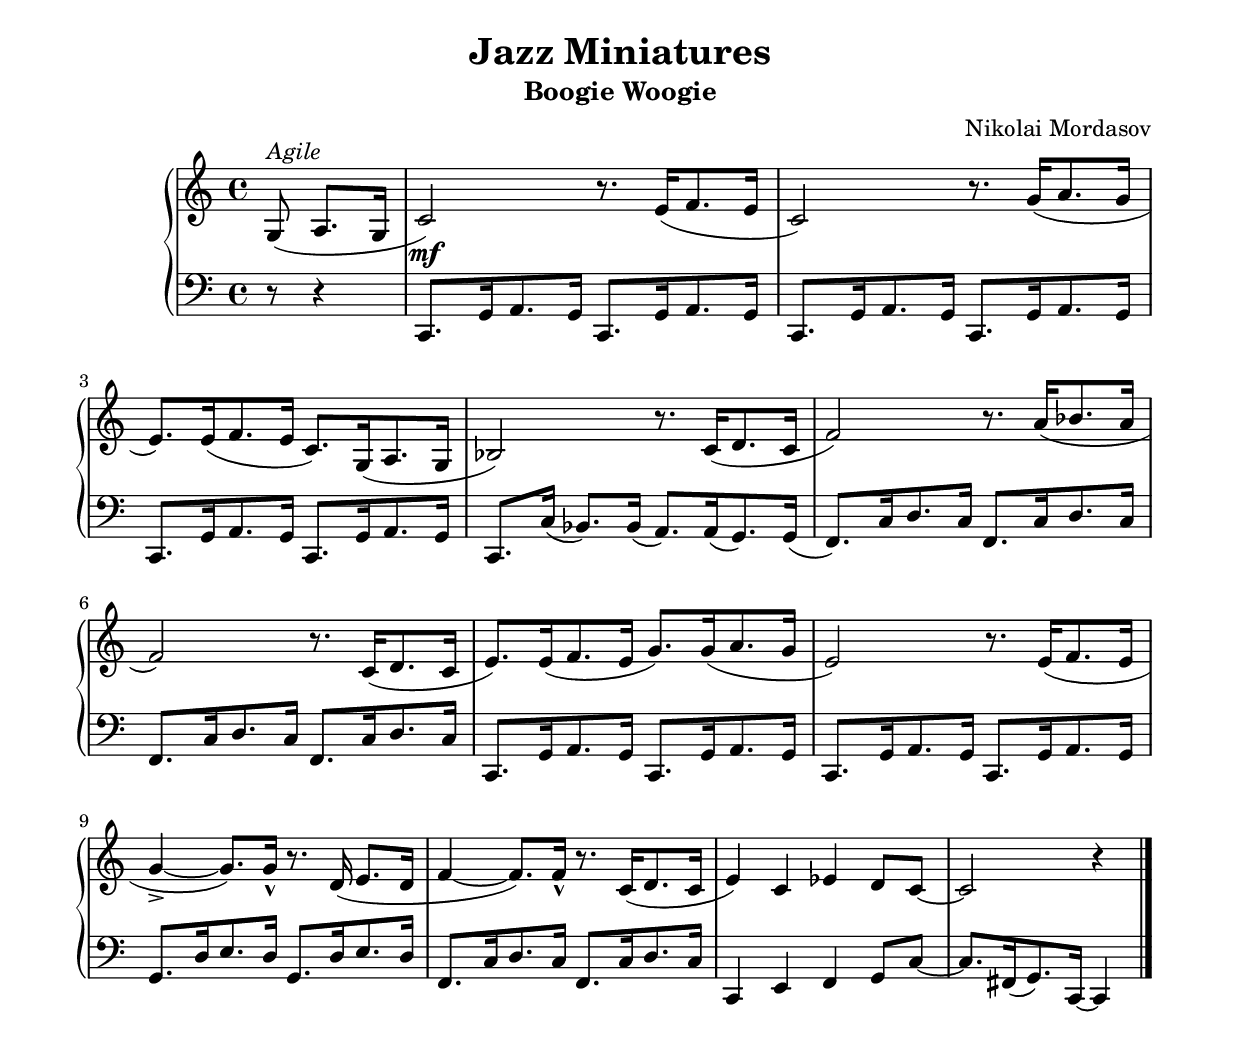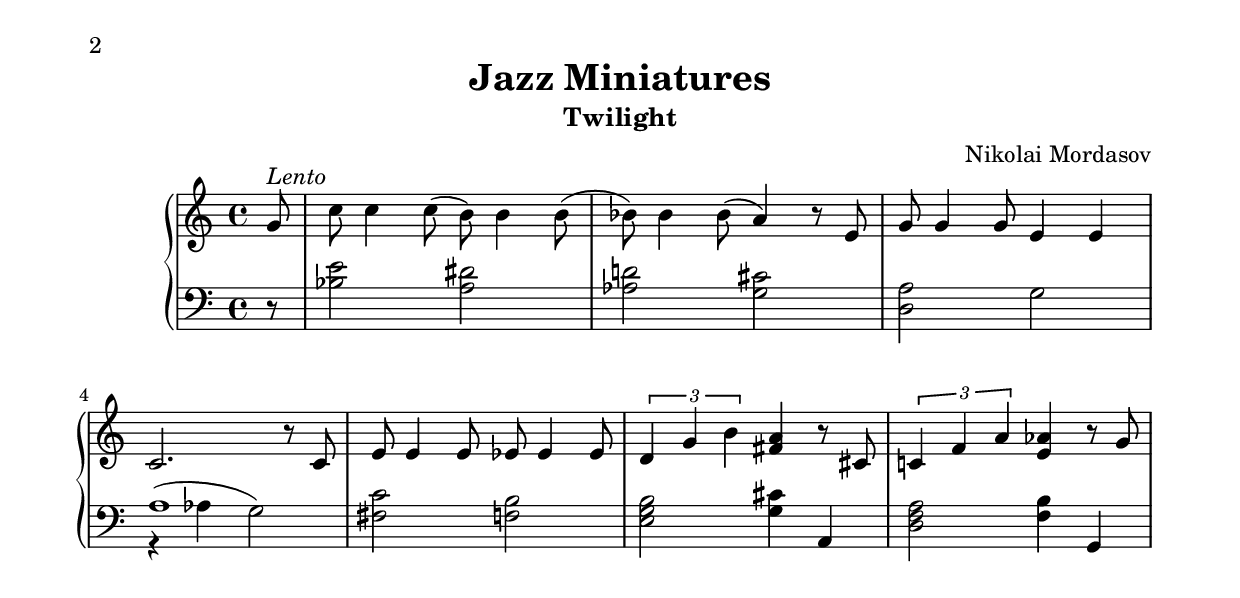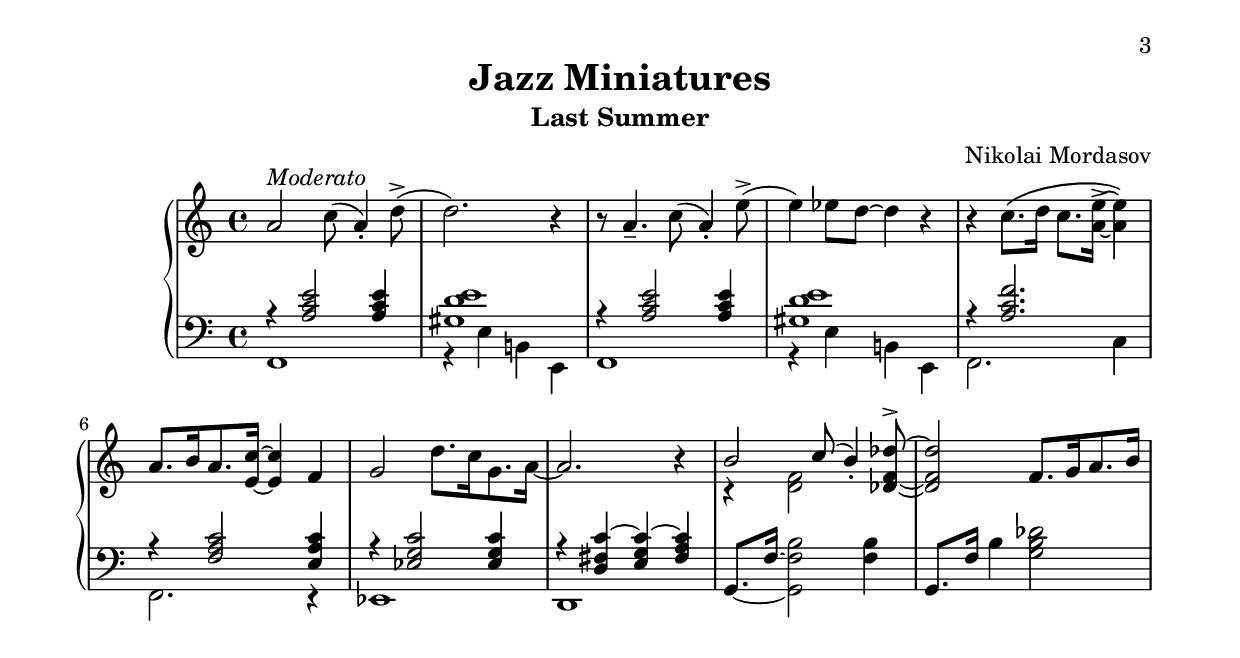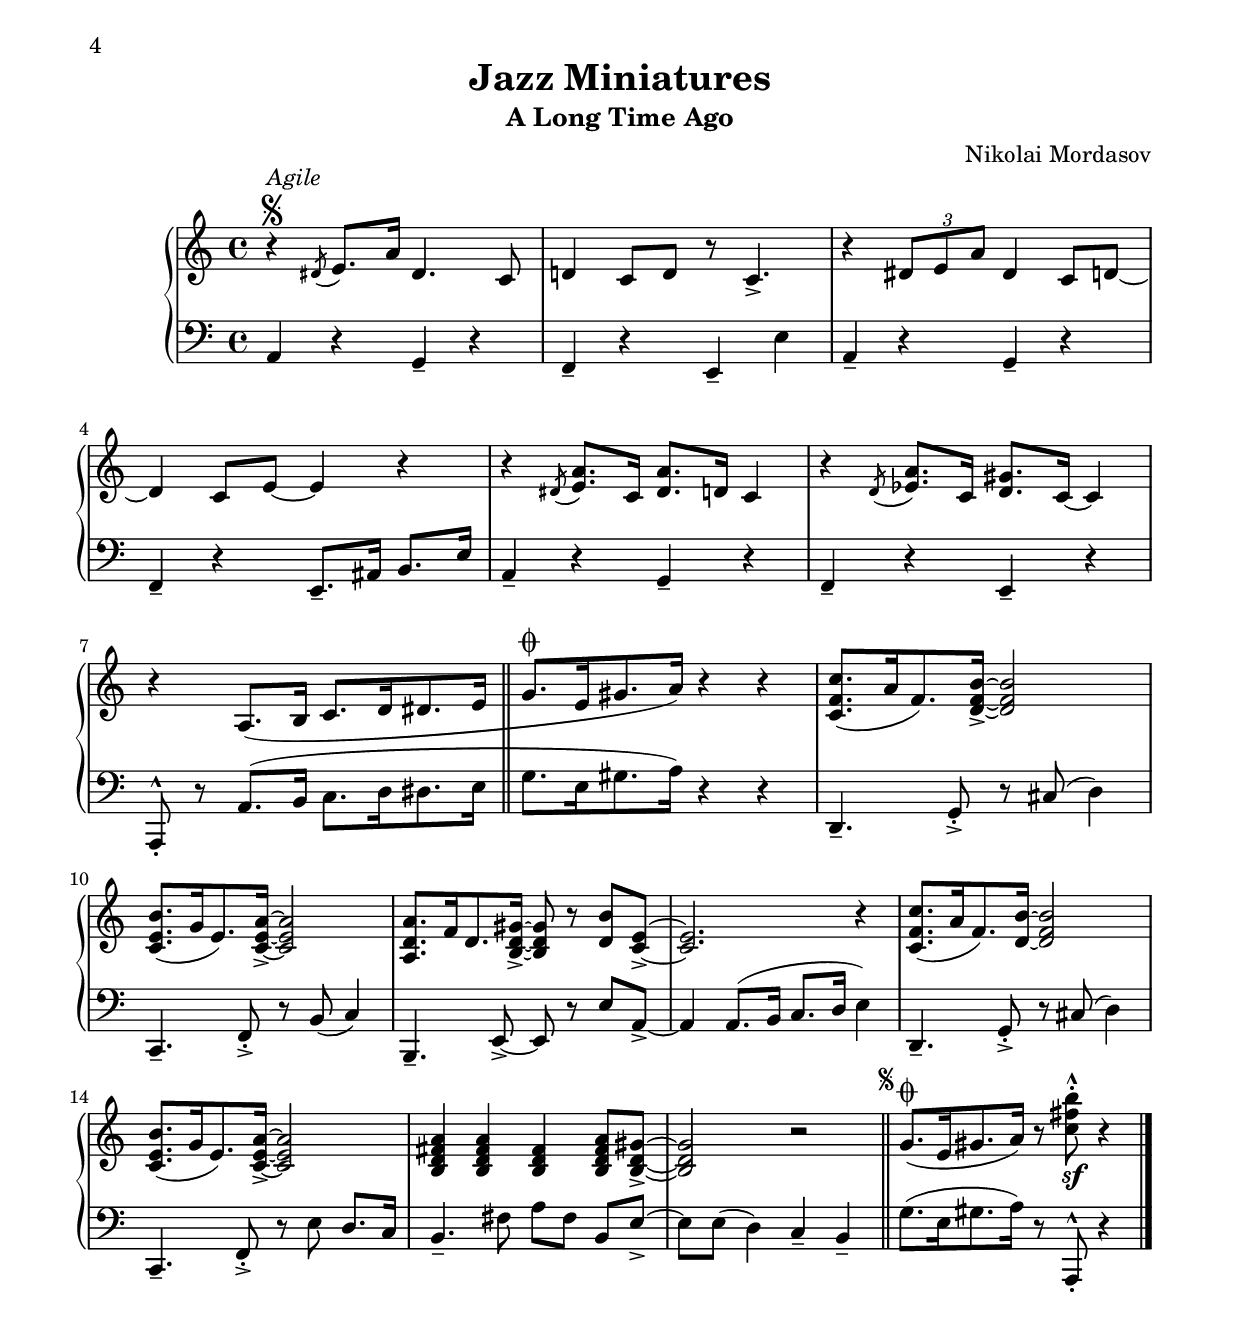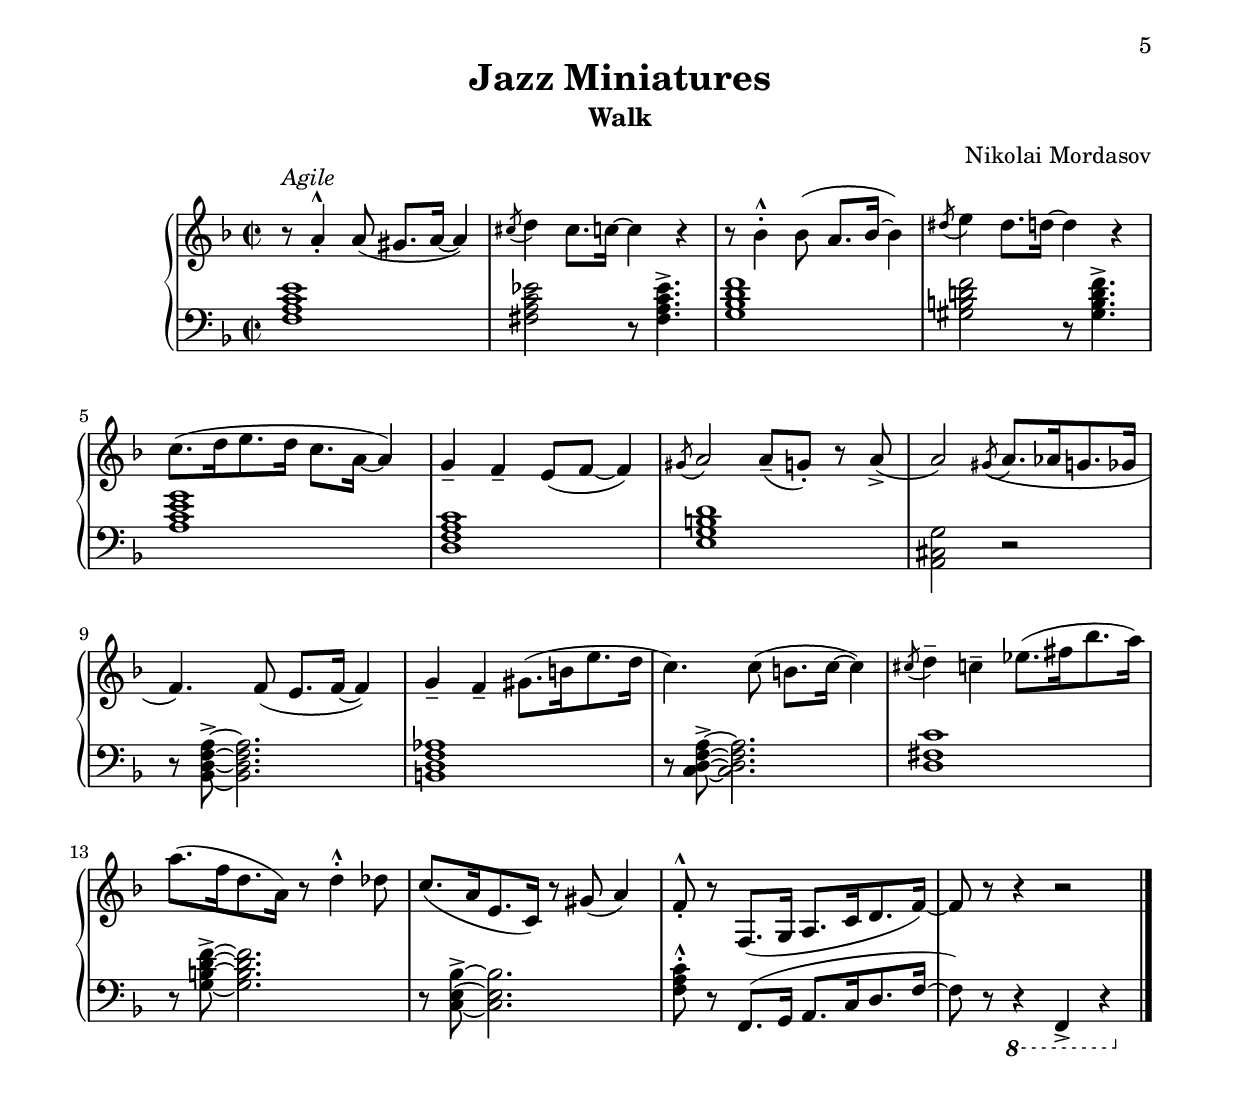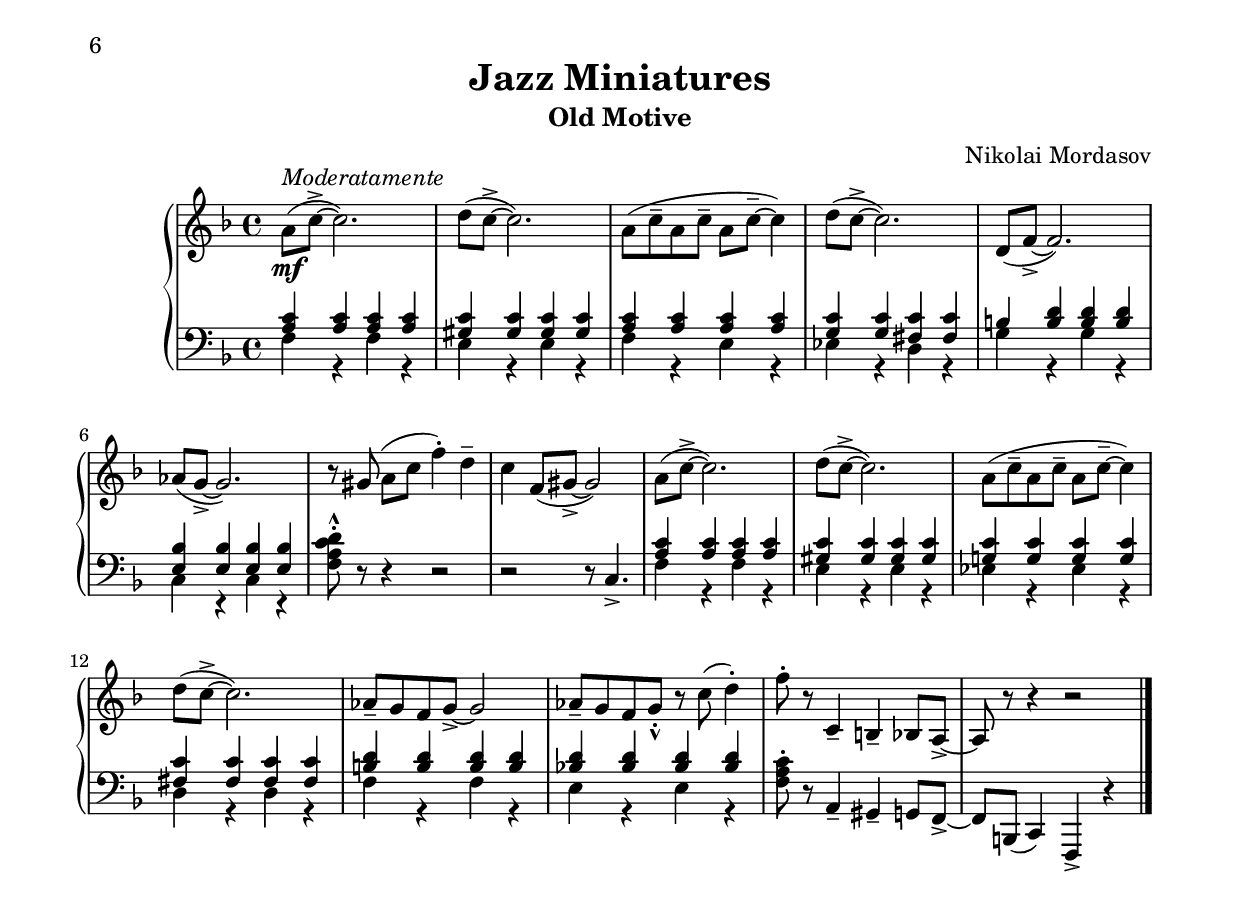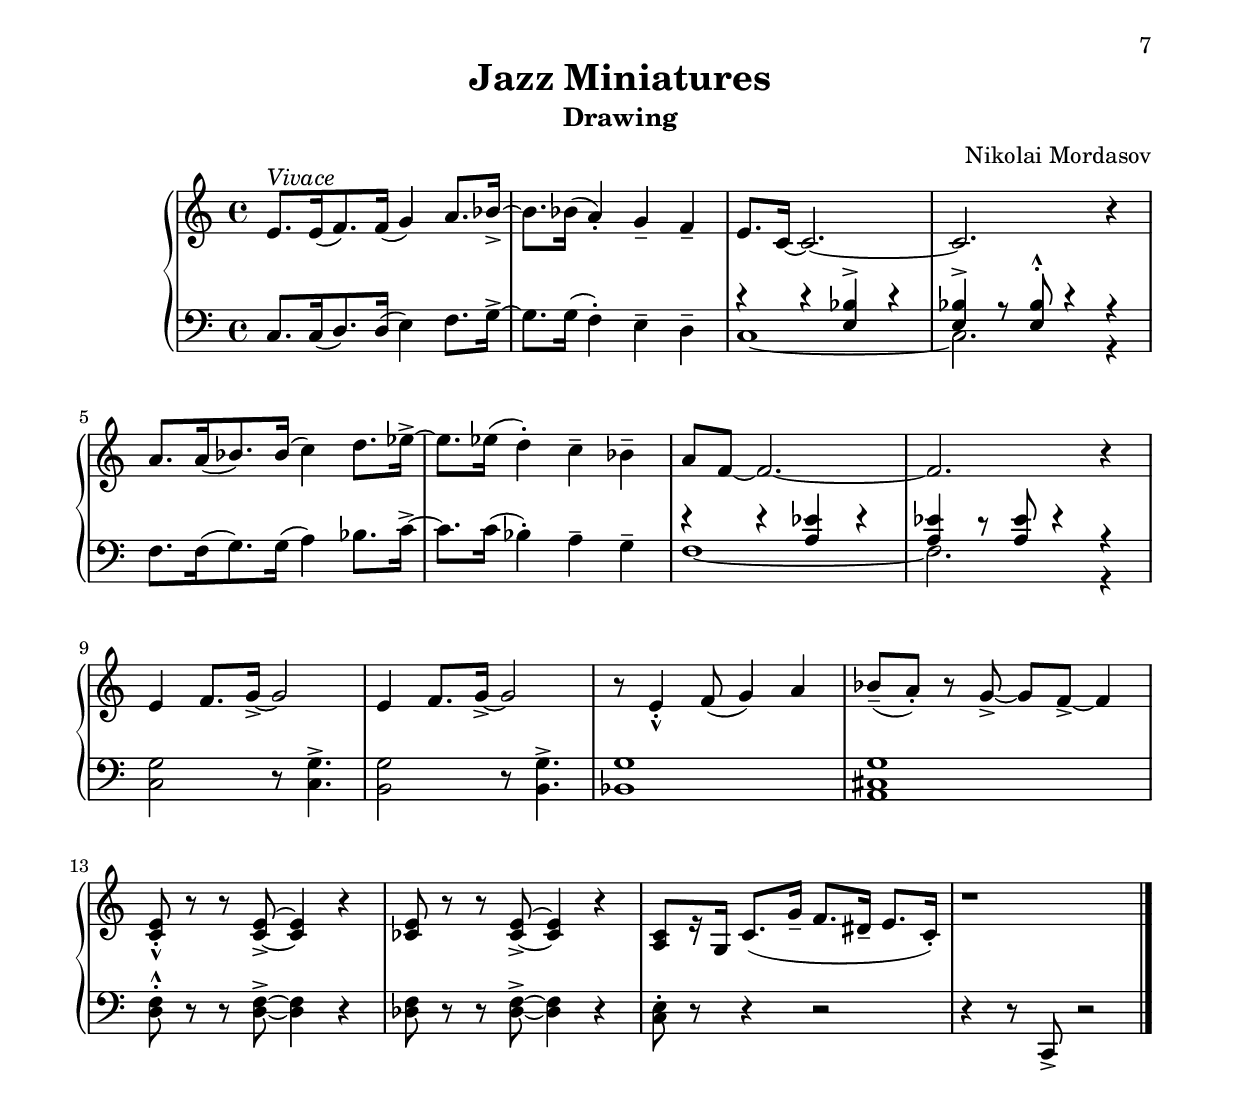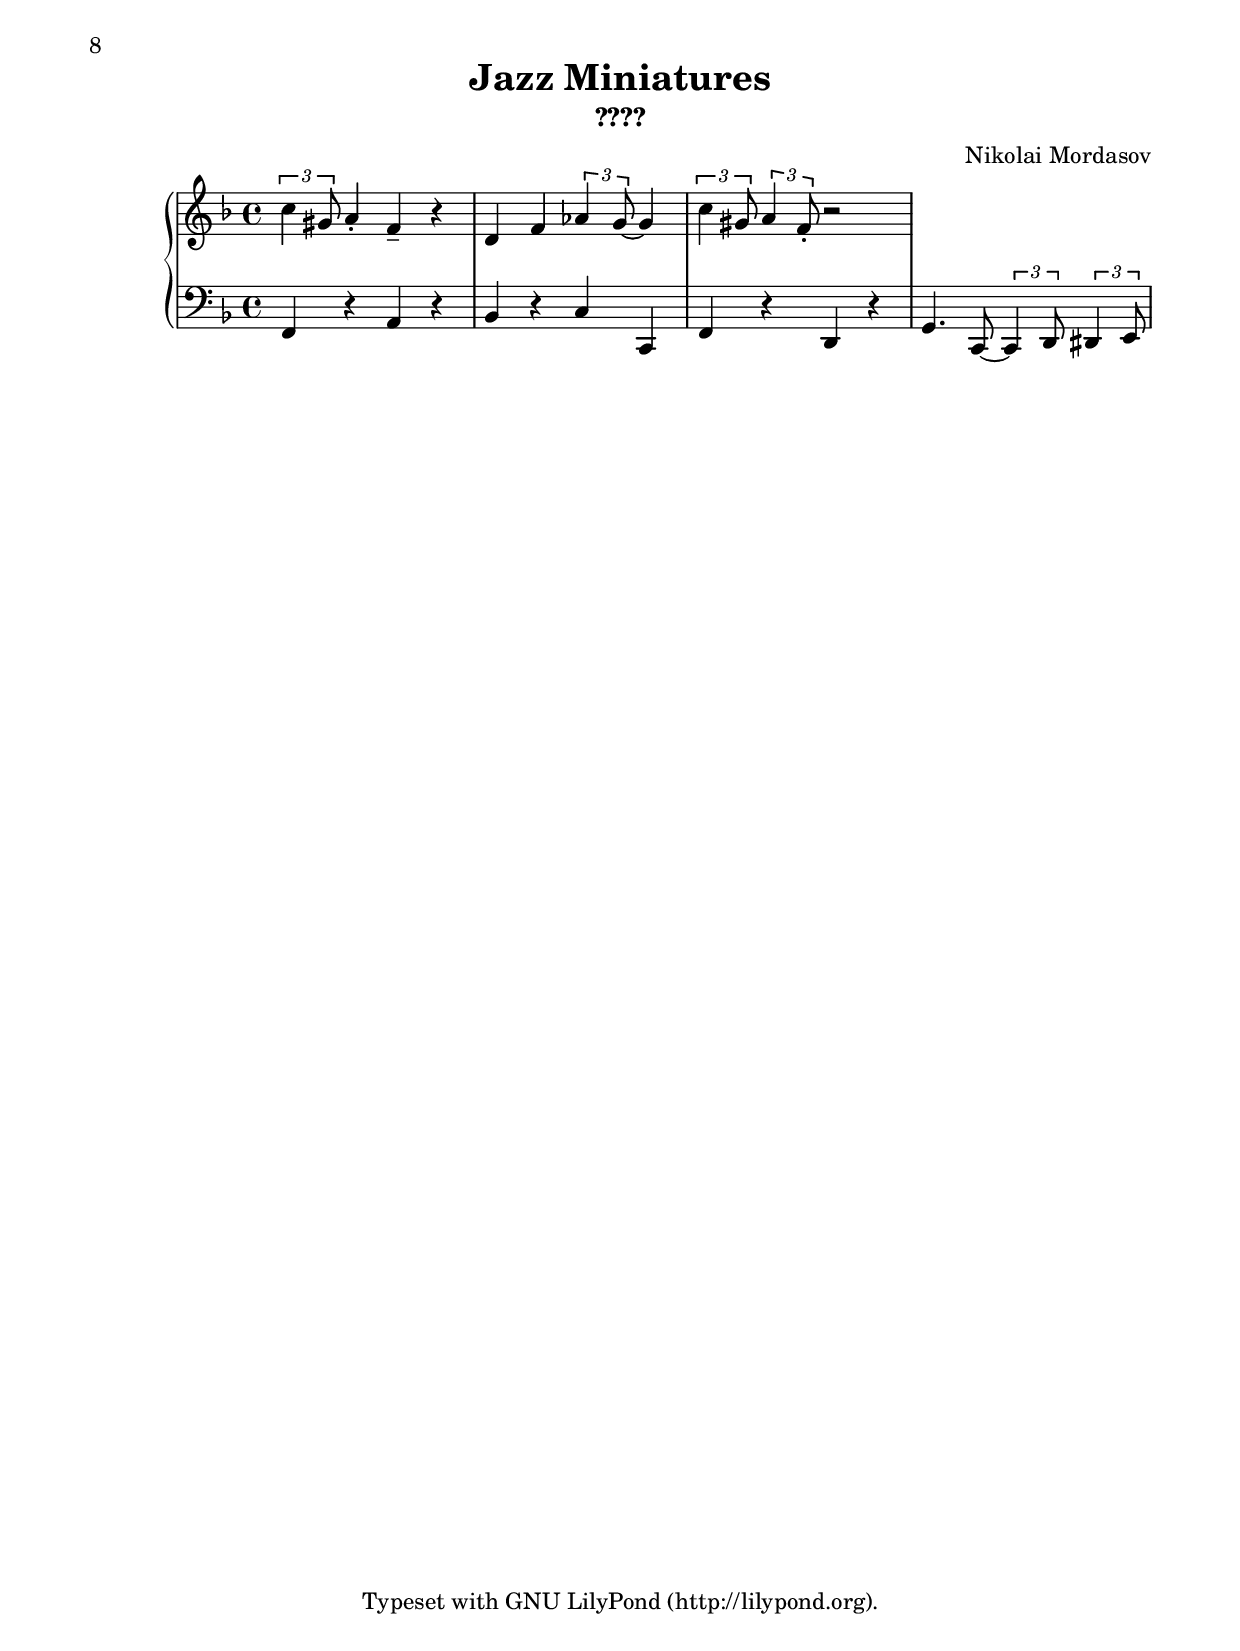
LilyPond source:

\version "2.20.0"

\header {
  title = "Jazz Miniatures"
  composer = "Nikolai Mordasov"
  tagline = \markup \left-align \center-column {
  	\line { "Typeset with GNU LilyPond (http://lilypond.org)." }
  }    
}


dynamicsOne = {
  \partial 4. s8 s4 | s1\mf | s1 | s1     % 1
  s1 | s1 | s1                            % 2
  s1 | s1 | s1                            % 3
  s1 | s1 | s2.                           % 4
}



upperOne = \relative c' {
  \clef treble
  \key c \major
  \time 4/4

  % 1
  \partial 4. g8(^\markup{\italic{Agile}} a8.[ g16] |
  c2) r8. e16([ f8. e16] |
  c2) r8. g'16[( a8. g16] |
  e8.)[ e16( f8. e16] c8.)[ g16( a8. g16] |

  % 2
  bes2) r8. c16[( d8. c16] | 
  f2) r8. a16[( bes8. a16] |
  f2) r8. c16[( d8. c16] |

  % 3
  e8.)[ e16( f8. e16] g8.)[ g16( a8. g16] |
  e2) r8. e16([ f8. e16] |
  g4_> ~ g8.)[ g16]_^ r8. d16( e8. d16

  % 4
  f4 ~ f8.)[ f16_^] r8. c16[( d8. c16] |
  e4) c ees d8[ c]~ |
  c2 r4 \bar "|." 
}

lowerOne = \relative c, {
  \clef bass
  \key c \major
  \time 4/4

  %1 
  \partial 4. r8 r4 |
  c8.[ g'16 a8. g16] c,8.[ g'16 a8. g16] |
  c,8.[ g'16 a8. g16] c,8.[ g'16 a8. g16] |
  c,8.[ g'16 a8. g16] c,8.[ g'16 a8. g16] |

  %2
  c,8.[ c'16]( bes8.)[ bes16]( a8.)[ a16( g8.) g16]( |
  f8.)[ c'16 d8. c16] f,8.[c'16 d8. c16] |
  f,8.[c'16 d8. c16] f,8.[c'16 d8. c16] |
  
  %3 
  c,8.[ g'16 a8. g16] c,8.[ g'16 a8. g16] |
  c,8.[ g'16 a8. g16] c,8.[ g'16 a8. g16] |
  g8.[ d'16 e8. d16] g,8.[ d'16 e8. d16] |

  %4
  f,8.[ c'16 d8. c16] f,8.[ c'16 d8. c16] |
  c,4 e f g8[ c] ~ |
  c8.[ fis,16( g8.) c,16] ~ c4 \bar "|."
}



\bookpart {
  \header {
    subtitle = "Boogie Woogie"
  }

  \score {
    \new PianoStaff = "PianoStaff_pf" 
      <<
      \new Staff = "upper" << \upperOne >>
      \new Dynamics = "dynamics" \dynamicsOne
      \new Staff = "lower" <<  \lowerOne >>
    >>
    \layout { }
  }

  \score {
    \new PianoStaff = "PianoStaff_pf" <<
      \new Staff = "upper" <<  \upperOne \dynamicsOne >>
      \new Staff = "lower" <<  \lowerOne \dynamicsOne >>
    >>
    \midi { 
      \tempo 4 = 120
    }
  }
}


dynamicsTwo = {
  \partial 8 s8 | s1 | s1 | s1 |     % 1 
}

upperTwo = \relative c'' {
  \clef treble
  \key c \major
  \time 4/4

  % 1
  \partial 8 g8^\markup{\italic{Lento}}   | % 1
  c8 c4 c8( b) b4 b8( |                     % 2
  bes8) bes4 bes 8( a4) r8 e |              % 3
  g g4 g8 e4 e |                            % 4

  % 2
  c2. r8 c8 |
  e e4 e8 ees ees4 ees8 |
  \tuplet 3/2 { d4 g b} <fis a> r8 cis |
  \tuplet 3/2 { c!4 f a} <e aes> r8 g |

}

lowerTwo = \relative c' {
  \clef bass
  \key c \major
  \time 4/4

  % 1
  \partial 8  r8 |
  <bes e>2 <a dis> |
  <aes d!> <g cis> |
  <d a'> g |

  % 2
  << a1 \\ \new Voice { \voiceTwo   \override Slur.positions = #'(5 . 0) r4^( aes g2) } >> \oneVoice
  <fis c'>2 <f! b> |
  <e g b> <g cis>4 a, |
  <d f a>2 <f b>4 g, |


}



\bookpart {
  \header {
    subtitle = "Twilight"
  }

  \score {
    \new PianoStaff = "PianoStaff_pf" 
      <<
      \new Staff = "upper" << \upperTwo >>
      \new Dynamics = "dynamics" \dynamicsTwo
      \new Staff = "lower" <<  \lowerTwo >>
    >>
    \layout { }
  }

  \score {
    \new PianoStaff = "PianoStaff_pf" <<
      \new Staff = "upper" <<  \upperTwo \dynamicsTwo >>
      \new Staff = "lower" <<  \lowerTwo \dynamicsTwo >>
    >>
    \midi { 
      \tempo 4 = 60
    }
  }
}


upperThree = \relative c'' {
  \clef treble
  \key c \major
  \time 4/4

  % 1
  a2^\markup{\italic{Moderato}} c8( a4-.) d8->( |
  d2.) r4 | 
  r8 a4._- c8( a4-.) e'8->( |
  e4) ees8[ d] ~ d4 r |

  % 2
  r4 c8.[\( d16] c8.[ <a e'-> >16] ~ q4\) |
  a8.[ b16 a8. <e c'>16] ~ q4 f |
  g2 d'8.[ c16 g8. a16] ~ |

  % 3
  a2. r4 |
  <<
    \new Voice {\voiceOne b2 c8( b4_.) }
    \\
    \new Voice {\voiceTwo r4 <d, f>2  }
  >>
  \oneVoice <des f des'^> >8 ~ | q2 f8.[ g16 a8. b16] |
}

lowerThree = \relative c' {
  \clef bass
  \key c \major
  \time 4/4

  <<
    \new Voice {
        \voiceOne
        % 1
        r4 <a c e>2 q4 | <gis d' e>1 | r4 <a c e>2 q4 | <gis d' e>1 |

        % 2
        r4 <a c f>2. | r4 <f a c>2 <e a c>4 | r4 <ees g c>2 q4 |

        % 3
        r4 <d fis c'> ~ <e g c> ~ <fis a c> |
    }
    \\
    \new Voice {
        \voiceTwo
        % 1
        f,1 | r4 e'4 b! e, | f1 | r4 e' b! e, |
        % 2
        f2. c'4 | f,2. r4 | ees1 |
        % 3
        d1
    }
  >>
  \oneVoice
  \set tieWaitForNote = ##t
  g8.[~ f'16~] <g, f' b>2 <f' b>4 |
  g,8.[ f'16] b4 <g b des>2 |
}



\bookpart {
  \header {
    subtitle = "Last Summer"
  }

  \score {
    \new PianoStaff = "PianoStaff_pf" 
      <<
      \new Staff = "upper" << \upperThree >>
      \new Staff = "lower" <<  \lowerThree >>
    >>
    \layout { }
  }

  \score {
    \new PianoStaff = "PianoStaff_pf" <<
      \new Staff = "upper"  \upperThree
      \new Staff = "lower"  \lowerThree
    >>
    \midi { 
      \tempo 4 = 90
    }
  }
}


upperFour = \relative c' {
  \clef treble
  \key c \major
  \time 4/4

  % 1
  r4^\segno^\markup{\italic{Agile}} \acciaccatura dis8 e8.[ a16] dis,4. c8 |
  d!4 c8[ d] r c4._> |
  r4 \tuplet 3/2 { dis8[ e a] } dis,4 c8[ d!] ~ |
  d4 c8[ e] ~ e4 r |
 
  % 2
  r4 \acciaccatura dis8 <e a>8.[ c16] <dis a'>8.[ d16] c4 |
  r4 \acciaccatura d8 <ees a>8.[ c16] <d gis>8.[ c16] ~ c4 | 
  r4 a8.[( b16] c8.[ d16 dis8. e16] \bar "||"

  % 3
  g8.[^\coda e16 gis8. a16]) r4 r4 |
  <c f, c>8.([ a16 f8.) <d f b>16]_> ~ q2 |
  <c e b'>8.[( g'16 e8.) <c e a>16]_> ~ q2 |

  % 4
  <a d a'>8.[ f'16 d8. <b d gis>16_>] ~ q8 r <d b'>[ <c e>_>] ~ |
  q2. r4 |
  <c f c'>8.[( a'16 f8.) <d b'>16] ~ <d f b>2 |
  <c e b'>8.[( g'16 e8.) <c e a>16_>] ~ q2 |

  % 5
  <b d fis a>4 q <b d fis> <b d fis a>8[ <b d gis>_>] ~ |
  q2 r2  \mark \markup { \abs-fontsize #8 \musicglyph "scripts.segno" } \bar "||"
  g'8.[(^\coda e16 gis8. a16]) r8 <c fis b>8^.^^_\sf r4 \bar "|."
}

lowerFour = \relative c {
  \clef bass
  \key c \major
  \time 4/4

  % 1
  a4 r g_- r |
  f_- r e_- e' |
  a,_- r g_- r |
  f_- r e8.[_- ais16] b8.[ e16] |

  % 2
  a,4_- r g_- r |
  f_- r e_- r |
  a,8_.^^ r a'8.[( b16] c8.[ d16 dis8. e16] \bar "||"

  % 3
  g8.[ e16 gis8. a16]) r4 r |
  d,,4._- g8_._> r cis( d4) |
  c,4._- f8_._> r b( c4) |

  % 4
  b,4._- e8_> ~ e r e'[ a,~_>] |
  a4 a8.[( b16] c8.[ d16] e4) |
  d,4._- g8_._> r cis( d4) |
  c,4._- f8_._> r e' d8.[ c16] |

  % 5
  b4._- fis'8 a[ fis] b,[ e_>] ~ |
  e[ e(] d4) c_- b_- \bar "||"
  
  g'8.([ e16 gis8. a16]) r8 a,,^^_. r4 \bar "|."
}




\bookpart {
  \header {
    subtitle = "A Long Time Ago"
  }

  \score {
    \new PianoStaff = "PianoStaff_pf" 
      <<
      \new Staff = "upper" << \upperFour >>
      \new Staff = "lower" <<  \lowerFour >>
    >>
    \layout { }
  }

  \score {
    \new PianoStaff = "PianoStaff_pf" <<
      \new Staff = "upper"  \upperFour
      \new Staff = "lower"  \lowerFour
    >>
    \midi { 
      \tempo 4 = 90
    }
  }
}

% agile
upperFive = \relative c'' {
  \clef treble
  \key f \major
  \time 2/2

  % 1
  r8^\markup{\italic{Agile}} a4_.^^ a8( gis8.[ a16] ~ a4) |
  \acciaccatura cis8 d4 cis8.[ c16] ~ c4 r |
  r8 bes4^.^^ bes8( a8.[ bes16] ~ bes4) |

  % 2
  \acciaccatura dis8 e4 dis8.[ d16] ~ d4 r |
  c8.[( d16 e8. d16] c8.[ a16] ~ a4) |
  g_- f_- e8([ f] ~ f4) |
  \acciaccatura gis8 a2 a8_-( g!_.) r a_>( |

  % 3
  a2) \acciaccatura gis8( a8. aes16 g8. ges16 |
  f4.) f8( e8. f16 ~ f4) |
  g4_- f_- gis8.( b16 e8. d16 |

  % 4
  c4.)  c8( b8. c16 ~ c4) |
  \acciaccatura cis8 d4^- c^- ees8.( fis16 bes8. a16) |
  a8.( f16 d8. a16) r8 d4^^^. des8 |

  % 5
  c8.( a16 e8. c16) r8 gis'8( a4) |
  f8_.^^ r8 f,8.( g16 a8. c16 d8. f16) ~ |
  f8 r r4 r2 \bar "|."
}

lowerFive = \relative c {
  \clef bass
  \key f \major
  \time 2/2

  % 1
  <f a c e>1 | 
  <fis a c ees>2 r8 q4.^> |
  <g bes d f>1 |

  % 2
  <gis b! d! f>2 r8 q4.^> |
  <a c e g>1 |
  <d, f a c> |
  <e g b d> |


  % 3
  <a, cis g'>2 r |
  r8 <bes d f a>8^> ~ q2. |
  <b d f aes>1 |

  % 4
  r8 <c d f a>^> ~ q2. |
  <d fis c'>1 |
  r8 <g b d f>^> ~ q2. |

  % 5
  r8 <c, e bes'>^> ~ q2. |
  <f a c>8^.^^ r8 f,8.[( g16] a8. c16 d8. f16 ~ |
  f8)    r \ottava #-1 r4    f,,4_> r4 \bar "|."

}




\bookpart {
  \header {
    subtitle = "Walk"
  }

  \score {
    \new PianoStaff = "PianoStaff_pf" 
      <<
      \new Staff = "upper" << \upperFive >>
      \new Staff = "lower" <<  \lowerFive >>
    >>
    \layout { }
  }

  \score {
    \new PianoStaff = "PianoStaff_pf" <<
      \new Staff = "upper"  \upperFive
      \new Staff = "lower"  \lowerFive
    >>
    \midi { 
      \tempo 4 = 105
    }
  }
}

% Moderato
upperSix = \relative c' {
  \clef treble
  \key g \major
  \time 4/4



}

lowerSix = \relative c {
  \clef bass
  \key g \major
  \time 4/4

}




\bookpart {
  \header {
    subtitle = "Seller, Apple"
  }

  \score {
    \new PianoStaff = "PianoStaff_pf" 
      <<
      \new Staff = "upper" << \upperSix >>
      \new Staff = "lower" <<  \lowerSix >>
    >>
    \layout { }
  }

  \score {
    \new PianoStaff = "PianoStaff_pf" <<
      \new Staff = "upper"  \upperSix
      \new Staff = "lower"  \lowerSix
    >>
    \midi { 
      \tempo 4 = 90
    }
  }
}

% Moderato
upperSeven = \relative c'' {
  \clef treble
  \key f \major
  \time 4/4

    % 1
    a8(_\mf^\markup{\italic{Moderatamente}} c^> ~ c2.) |
    d8( c^> ~ c2.) |
    a8( c^- a c^- a c^- ~ c4) |
    d8( c^> ~ c2.) 

    % 2
    d,8( f_> ~ f2.) |
    aes8( g_> ~ g2.) |
    r8 gis( a[ c] f4^.) d^- |
    c4 f,8( gis_> ~ gis2) |

    % 3
    a8( c^> ~ c2.) |
    d8( c^> ~ c2.) |
    a8( c^- a c^- a c^- ~ c4) |
    d8( c^> ~ c2.) | 

    % 4
    aes8_- g f g_> ~ g2 |
    aes8_- g f g_._^ r c( d4^.) |
    f8^. r c,4_- b_- bes8[ a_>] ~ a r r4 r2 \bar "|."

}

lowerSeven = \relative c' {
  \clef bass
  \key f \major
  \time 4/4

   <<
    \new Voice \relative {
        % 1
        \voiceOne <a c>4 q q q |
        <gis c> q q q |
        <a c> q q q |
        <g c> q <fis c'> q |

        % 2
        b! <b d> q q |
        <bes e,> q q q |
    }
    \\
    \new Voice \relative {
        %1
        \voiceTwo f4 r f r |
        e r e r|
        f r e r | 
        ees r d  r |

        % 2
        g r g r |
        c, r c r 
    } 
   >>
    \oneVoice
    <d^.^^ c a f>8 r r4 r2 |
    r2 r8 c,4._>

    <<
        \new Voice \relative {
            \voiceOne

            %3 
            <a c>4 q q q |
            <gis c> q q q|
            <g! c> q q q |
            <fis c'> q q q|

            %4
            <b! d> q q q |
            <bes! d> q q q 
        }
        \\
        \new Voice \relative {
            \voiceTwo

            %3
            f4 r f r |
            e r e r|
            ees r ees r |
            d r d r |

            %4 
            f r f r |
            e r e r 
        }
    >>
    \oneVoice
    <f a c>8^. r a,4_- gis_- g8[ f_>] ~ | f b,( c4) f,_> r \bar "|."
}




\bookpart {
  \header {
    subtitle = "Old Motive"
  }

  \score {
    \new PianoStaff = "PianoStaff_pf" 
      <<
      \new Staff = "upper" << \upperSeven >>
      \new Staff = "lower" <<  \lowerSeven >>
    >>
    \layout { }
  }

  \score {
    \new PianoStaff = "PianoStaff_pf" <<
      \new Staff = "upper"  \upperSeven
      \new Staff = "lower"  \lowerSeven
    >>
    \midi { 
      \tempo 4 = 90
    }
  }
}


upperEight = \relative c' {
  \clef treble
  \key c \major
  \time 4/4

  % 1
  e8.[^\markup{\italic{Vivace}} e16( f8.) f16]( g4) a8. bes16_> ~ |
  bes8. bes16( a4_.) g_- f_- |
  e8. c16 ~ c2. ~ | 

  % 2
  c2. r4 |
  a'8.[ a16( bes8.) bes16]( c4) d8. ees16^> ~ |
  ees8. ees16( d4^.) c^- bes^-

  % 3
  a8 f~ f2. ~ f2. r4 e4 f8. g16_>~g2 |

  % 4
  e4 f8. g16_> ~ g2 | r8 e4_._^ f8( g4) a | bes8(_- a)_. r8 g_> ~ g f_> ~ f4 | <c e>8_._^ r r q_> ~ q4 r |

  % 5
  <ces e>8 r r q_> ~ q4 r |
  <a c>8[ r16 g] c8.( g'16_- f8. dis16_- e8. c16_.) | r1 \bar "|."
}

lowerEight = \relative c {
  \clef bass
  \key c \major
  \time 4/4

  % 1
  c8.[ c16( d8.) d16]( e4) f8.[ g16^>] ~ |
  g8. g16( f4^.) e^- d^- |
  <<
    \new Voice \relative {
        \voiceOne r4 r <e bes'^> >4 r |
        <e bes'^> > r8 q8^.^^ r4 r4 
    }
    \\
    \new Voice \relative {
        \voiceTwo c1 ~ c2. r4
    }
  >> 
  % 2
  \oneVoice
  f8.[ f16( g8.) g16]( a4) bes8. c16^> ~ |
  c8. c16( bes4^.) a^- g^-

  % 3
  <<
    \new Voice \relative { \voiceOne r4 r <a ees'>4 r | q r8 q8 r4 r } \\
    \new Voice \relative { \voiceTwo f1 ~ f2. r4 }
  >>
  <c, g'>2 r8 q4.^>

  % 4
  <b g'>2 r8 q4.^> |
  <bes g'>1 | <a cis g'> | <d f>8^.^^ r r q^>~q4 r |

  % 5
  <des f>8 r r q^> ~ q4 r | <c e>8^. r r4 r2 | r4 r8 c,_> r2 \bar "|."

}




\bookpart {
  \header {
    subtitle = "Drawing"
  }

  \score {
    \new PianoStaff = "PianoStaff_pf" 
      <<
      \new Staff = "upper" << \upperEight >>
      \new Staff = "lower" <<  \lowerEight >>
    >>
    \layout { }
  }

  \score {
    \new PianoStaff = "PianoStaff_pf" <<
      \new Staff = "upper"  \upperEight
      \new Staff = "lower"  \lowerEight
    >>
    \midi { 
      \tempo 4 = 90
    }
  }
}


myT = #(define-music-function (pa pb) (ly:pitch? ly:pitch?)
        #{
            \tuplet 3/2 { $pa 4 $pb 8 }
        #})

upperNine = \relative c'' {
  \clef treble
  \key f \major
  \time 4/4

  \myT c gis a4_. f4_- r | d f \myT aes g ~ g4 | \myT c gis \myT a f_. r2 |
}

lowerNine = \relative c, {
  \clef bass
  \key f \major
  \time 4/4

  %1 
  f4 r a r | bes r c c, | f r d r | g4. c,8 ~ \myT c d \myT dis e 

}




\bookpart {
  \header {
    subtitle = "????"
  }

  \score {
    \new PianoStaff = "PianoStaff_pf" 
      <<
      \new Staff = "upper" << \upperNine >>
      \new Staff = "lower" <<  \lowerNine >>
    >>
    \layout { }
  }

  \score {
    \new PianoStaff = "PianoStaff_pf" <<
      \new Staff = "upper"  \upperNine
      \new Staff = "lower"  \lowerNine
    >>
    \midi { 
      \tempo 4 = 90
    }
  }
}


\paper {
    max-systems-per-page = 6
    top-margin = 15\mm
    bottom-margin = 15\mm
    left-margin = 15\mm
    right-margin = 15\mm   
}

    

